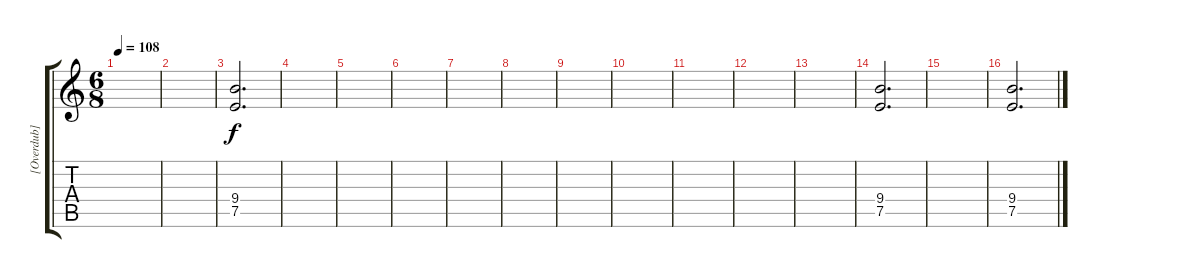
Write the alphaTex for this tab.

\track ("[Overdub]" "[Overdub]") {instrument distortionguitar}
\staff {score tabs}
\tuning (E4 B3 G3 D3 A2 E2) {hide}
\ts (6 8)
\tempo 108
\clef g2
\ks c
|
|
(9.4 7.5).2{d} |
|
|
|
|
|
|
|
|
|
|
(9.4 7.5).2{d} |
|
(9.4 7.5).2{d}
